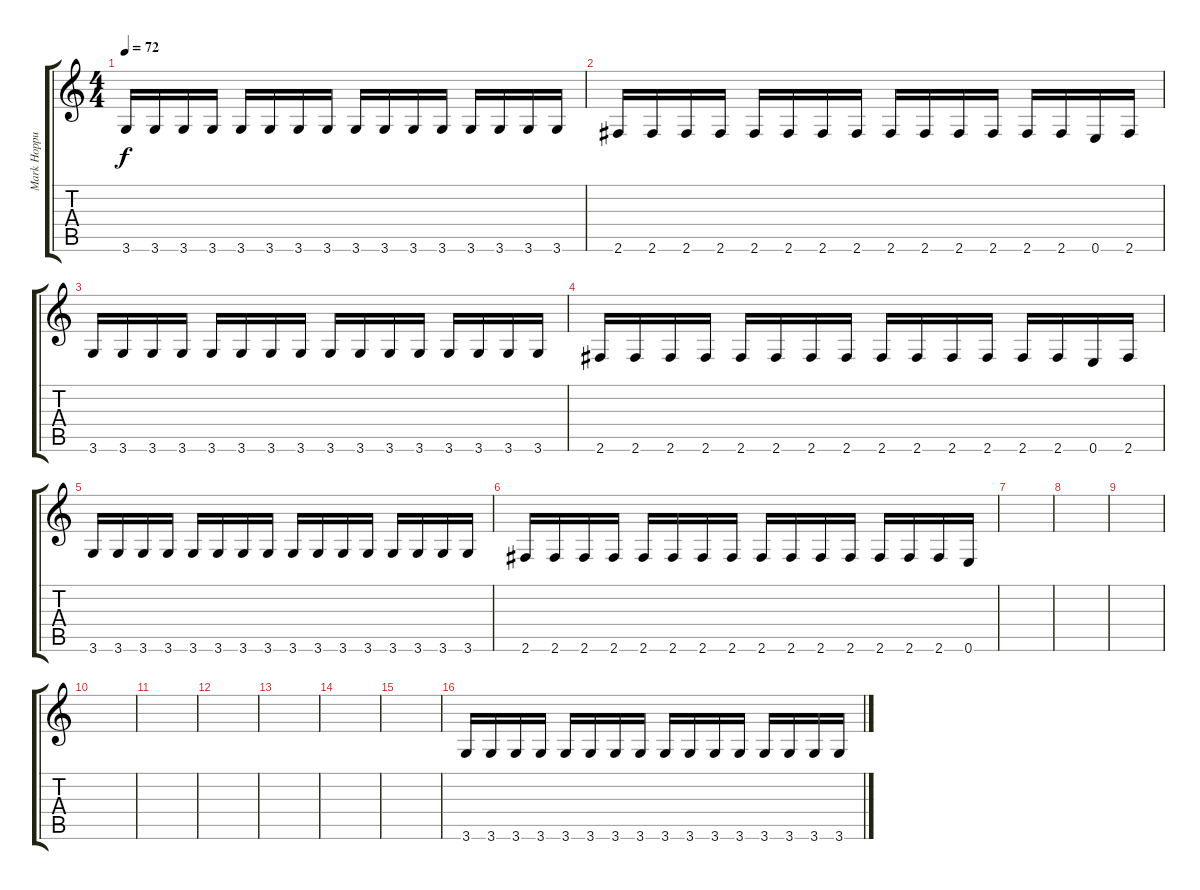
\track ("Mark Hoppus" "Mark Hoppu") {instrument electricbasspick}
\staff {score tabs}
\tuning (E4 B3 G3 D3 A2 E2) {hide}
\ts (4 4)
\tempo 72
\clef g2
\ks c
3.6.16{dy f} 3.6.16 3.6.16 3.6.16 3.6.16 3.6.16 3.6.16 3.6.16 3.6.16 3.6.16 3.6.16 3.6.16 3.6.16 3.6.16 3.6.16 3.6.16 |
2.6.16 2.6.16 2.6.16 2.6.16 2.6.16 2.6.16 2.6.16 2.6.16 2.6.16 2.6.16 2.6.16 2.6.16 2.6.16 2.6.16 0.6.16 2.6.16 |
3.6.16 3.6.16 3.6.16 3.6.16 3.6.16 3.6.16 3.6.16 3.6.16 3.6.16 3.6.16 3.6.16 3.6.16 3.6.16 3.6.16 3.6.16 3.6.16 |
2.6.16 2.6.16 2.6.16 2.6.16 2.6.16 2.6.16 2.6.16 2.6.16 2.6.16 2.6.16 2.6.16 2.6.16 2.6.16 2.6.16 0.6.16 2.6.16 |
3.6.16 3.6.16 3.6.16 3.6.16 3.6.16 3.6.16 3.6.16 3.6.16 3.6.16 3.6.16 3.6.16 3.6.16 3.6.16 3.6.16 3.6.16 3.6.16 |
2.6.16 2.6.16 2.6.16 2.6.16 2.6.16 2.6.16 2.6.16 2.6.16 2.6.16 2.6.16 2.6.16 2.6.16 2.6.16 2.6.16 2.6.16 0.6.16 |
|
|
|
|
|
|
|
|
|
3.6.16 3.6.16 3.6.16 3.6.16 3.6.16 3.6.16 3.6.16 3.6.16 3.6.16 3.6.16 3.6.16 3.6.16 3.6.16 3.6.16 3.6.16 3.6.16
